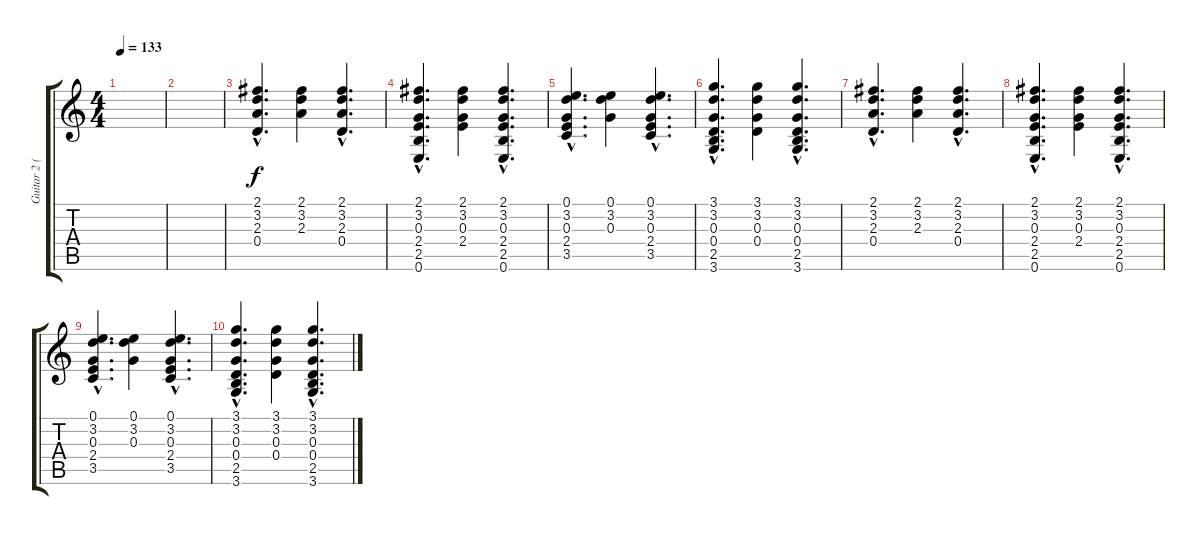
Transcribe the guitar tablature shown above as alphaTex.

\track ("Guitar 2 (Quiet)" "Guitar 2 (") {instrument acousticguitarsteel}
\staff {score tabs}
\tuning (E4 B3 G3 D3 A2 E2) {hide}
\ts (4 4)
\tempo 133
\clef g2
\ks c
|
|
(2.1{hac} 3.2{hac} 2.3{hac} 0.4{hac}).4{d} (2.1 3.2 2.3).4 (2.1{hac} 3.2{hac} 2.3{hac} 0.4{hac}).4{d} |
(2.1{hac} 3.2{hac} 0.3{hac} 2.4{hac} 2.5{hac} 0.6{hac}).4{d} (2.1 3.2 0.3 2.4).4 (2.1{hac} 3.2{hac} 0.3{hac} 2.4{hac} 2.5{hac} 0.6{hac}).4{d} |
(0.1{hac} 3.2{hac} 0.3{hac} 2.4{hac} 3.5{hac}).4{d} (0.1 3.2 0.3).4 (0.1{hac} 3.2{hac} 0.3{hac} 2.4{hac} 3.5{hac}).4{d} |
(3.1{hac} 3.2{hac} 0.3{hac} 0.4{hac} 2.5{hac} 3.6{hac}).4{d} (3.1 3.2 0.3 0.4).4 (3.1{hac} 3.2{hac} 0.3{hac} 0.4{hac} 2.5{hac} 3.6{hac}).4{d} |
(2.1{hac} 3.2{hac} 2.3{hac} 0.4{hac}).4{d} (2.1 3.2 2.3).4 (2.1{hac} 3.2{hac} 2.3{hac} 0.4{hac}).4{d} |
(2.1{hac} 3.2{hac} 0.3{hac} 2.4{hac} 2.5{hac} 0.6{hac}).4{d} (2.1 3.2 0.3 2.4).4 (2.1{hac} 3.2{hac} 0.3{hac} 2.4{hac} 2.5{hac} 0.6{hac}).4{d} |
(0.1{hac} 3.2{hac} 0.3{hac} 2.4{hac} 3.5{hac}).4{d} (0.1 3.2 0.3).4 (0.1{hac} 3.2{hac} 0.3{hac} 2.4{hac} 3.5{hac}).4{d} |
(3.1{hac} 3.2{hac} 0.3{hac} 0.4{hac} 2.5{hac} 3.6{hac}).4{d} (3.1 3.2 0.3 0.4).4 (3.1{hac} 3.2{hac} 0.3{hac} 0.4{hac} 2.5{hac} 3.6{hac}).4{d}
